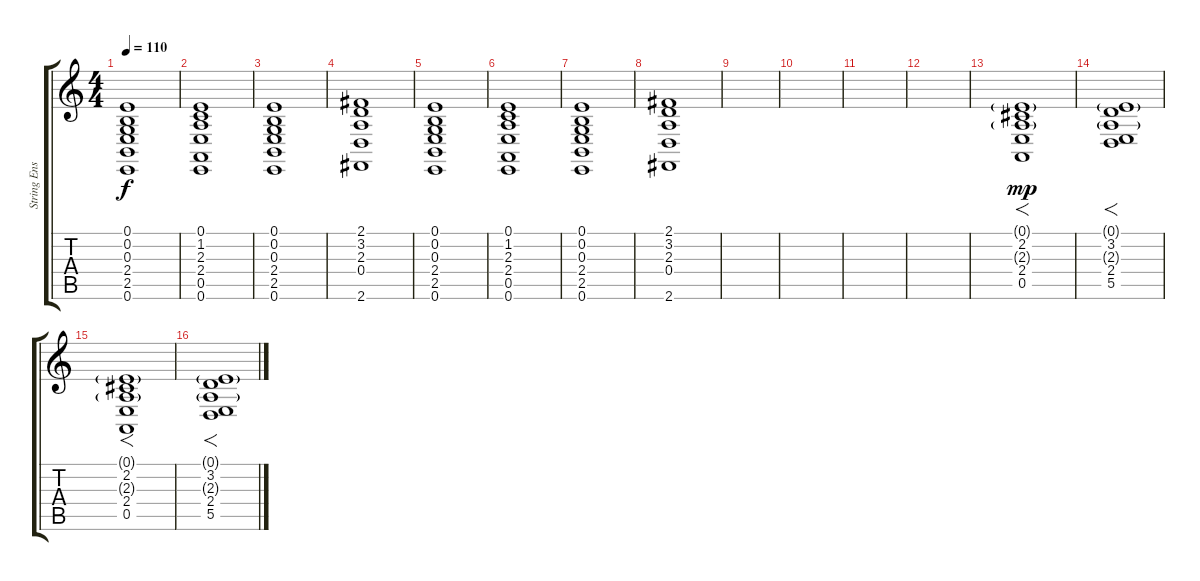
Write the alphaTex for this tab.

\track ("String Ensemble" "String Ens") {instrument stringensemble2}
\staff {score tabs}
\tuning (E4 B3 G3 D3 A2 E2) {hide}
\ts (4 4)
\tempo 110
\clef g2
\ks c
(0.1 0.2 0.3 2.4 2.5 0.6).1{dy f} |
(0.1 1.2 2.3 2.4 0.5 0.6).1 |
(0.1 0.2 0.3 2.4 2.5 0.6).1 |
(2.1 3.2 2.3 0.4 2.6).1 |
(0.1 0.2 0.3 2.4 2.5 0.6).1 |
(0.1 1.2 2.3 2.4 0.5 0.6).1 |
(0.1 0.2 0.3 2.4 2.5 0.6).1 |
(2.1 3.2 2.3 0.4 2.6).1 |
|
|
|
|
(0.1{g} 2.2 2.3{g} 2.4 0.5).1{f dy mp} |
(0.1{g} 3.2 2.3{g} 2.4 5.5).1{f} |
(0.1{g} 2.2 2.3{g} 2.4 0.5).1{f} |
(0.1{g} 3.2 2.3{g} 2.4 5.5).1{f}
